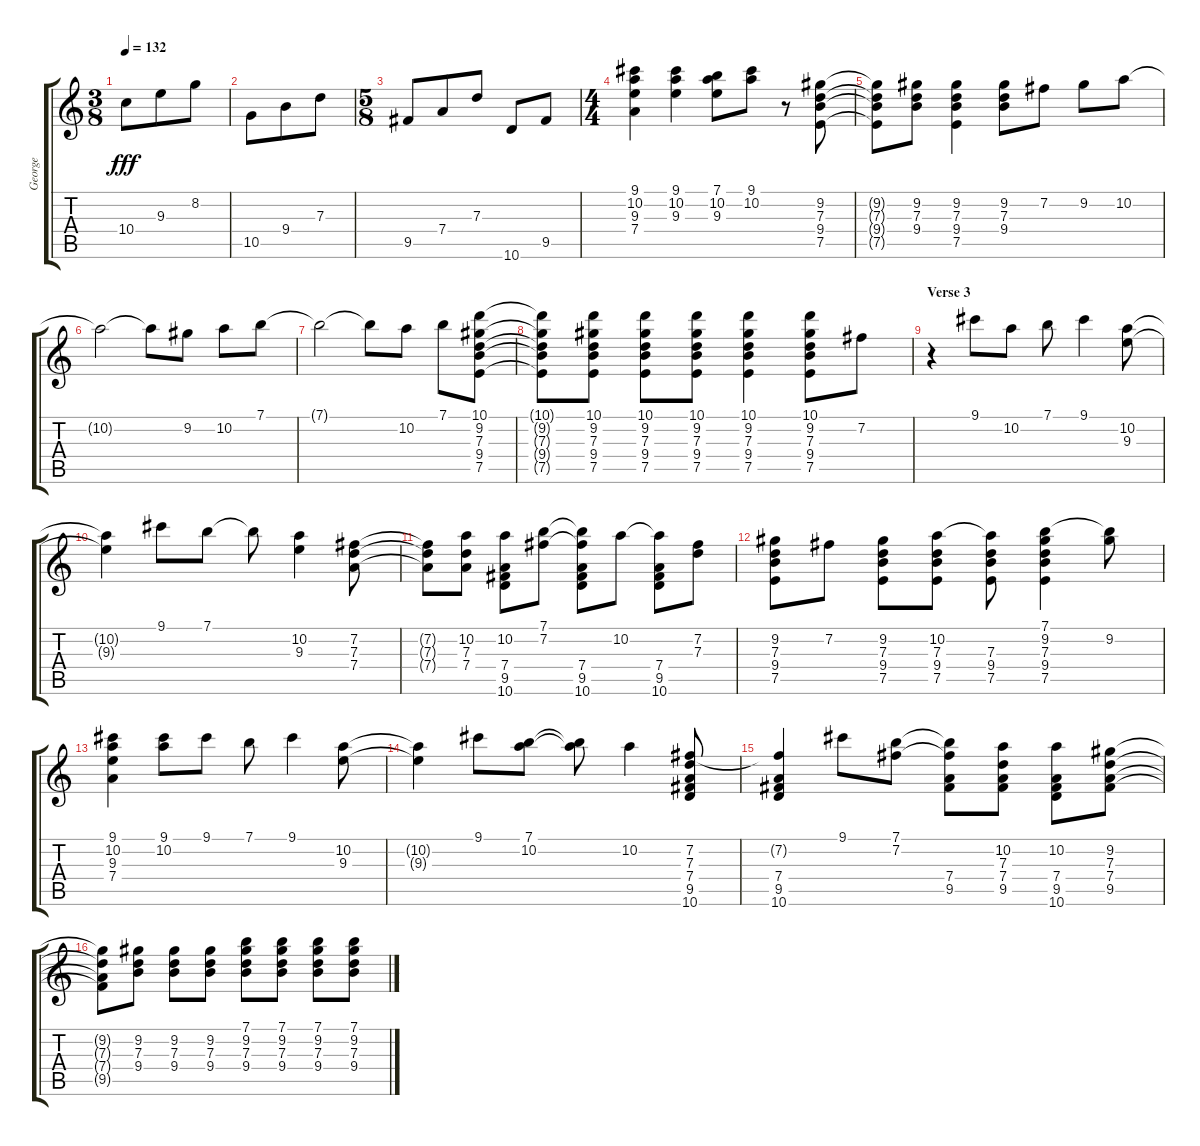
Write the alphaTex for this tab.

\track ("George" "George") {instrument acousticguitarsteel}
\staff {score tabs}
\tuning (E4 B3 G3 D3 A2 E2) {hide}
\ts (3 8)
\tempo 132
\clef g2
\ks c
10.4.8{dy fff} 9.3.8 8.2.8 |
10.5.8 9.4.8 7.3.8 |
\ts (5 8)
9.5.8 7.4.8 7.3.8 10.6.8 9.5.8 |
\ts (4 4)
(9.1 10.2 9.3 7.4).4{volume 13} (9.1 10.2 9.3).4 (7.1 10.2 9.3).8 (9.1 10.2).8 r.8 (9.2 7.3 9.4 7.5).8 |
(9.2{t} 7.3{t} 9.4{t} 7.5{t}).8 (9.2 7.3 9.4).8 (9.2 7.3 9.4 7.5).4 (9.2 7.3 9.4).8 7.2.8{volume 16} 9.2.8 10.2.8 |
10.2{t}.2 10.2{t}.8 9.2.8 10.2.8 7.1.8 |
7.1{t}.2 7.1{t}.8 10.2.8 7.1.8 (10.1 9.2 7.3 9.4 7.5).8{volume 13} |
(10.1{t} 9.2{t} 7.3{t} 9.4{t} 7.5{t}).8 (10.1 9.2 7.3 9.4 7.5).8 (10.1 9.2 7.3 9.4 7.5).8 (10.1 9.2 7.3 9.4 7.5).8 (10.1 9.2 7.3 9.4 7.5).4 (10.1 9.2 7.3 9.4 7.5).8 7.2.8 |
\section ("" "Verse 3")
r.4{volume 13} 9.1.8 10.2.8 7.1.8 9.1.4 (10.2 9.3).8 |
(10.2{t} 9.3{t}).4 9.1.8 7.1.8 7.1{t}.8 (10.2 9.3).4 (7.2 7.3 7.4).8 |
(7.2{t} 7.3{t} 7.4{t}).8 (10.2 7.3 7.4).8 (10.2 7.4 9.5 10.6).8 (7.1 7.2).8 (7.1{t} 7.2{t} 7.4 9.5 10.6).8 10.2.8 (10.2{t} 7.4 9.5 10.6).8 (7.2 7.3).8 |
(9.2 7.3 9.4 7.5).8 7.2.8 (9.2 7.3 9.4 7.5).8 (10.2 7.3 9.4 7.5).8 (10.2{t} 7.3 9.4 7.5).8 (7.1 9.2 7.3 9.4 7.5).4 (7.1{t} 9.2).8 |
(9.1 10.2 9.3 7.4).4 (9.1 10.2).8 9.1.8 7.1.8 9.1.4 (10.2 9.3).8 |
(10.2{t} 9.3{t}).4 9.1.8 (7.1 10.2).8 (7.1{t} 10.2{t}).8 10.2.4 (7.2 7.3 7.4 9.5 10.6).8 |
(7.2{t} 7.4 9.5 10.6).4 9.1.8 (7.1 7.2).8 (7.1{t} 7.2{t} 7.4 9.5).8 (10.2 7.3 7.4 9.5).8 (10.2 7.4 9.5 10.6).8 (9.2 7.3 7.4 9.5).8 |
(9.2{t} 7.3{t} 7.4{t} 9.5{t}).8 (9.2 7.3 9.4).8 (9.2 7.3 9.4).8 (9.2 7.3 9.4).8 (7.1 9.2 7.3 9.4).8 (7.1 9.2 7.3 9.4).8 (7.1 9.2 7.3 9.4).8 (7.1 9.2 7.3 9.4).8
